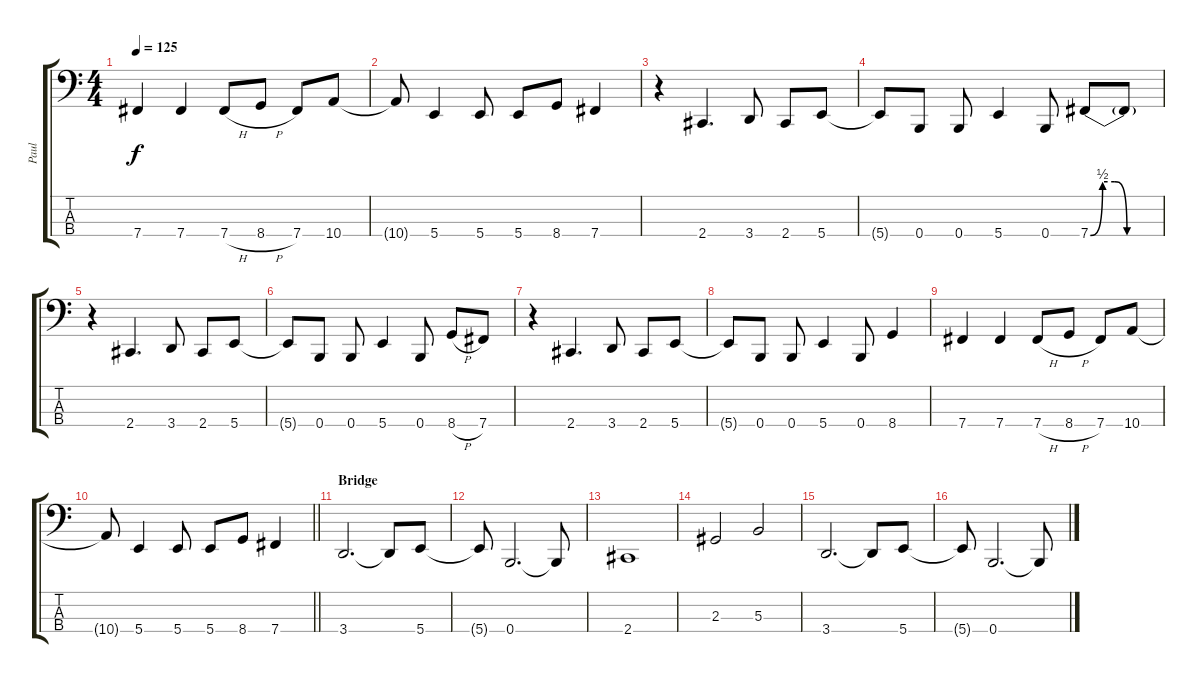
\track ("Paul" "Paul") {instrument electricbasspick}
\staff {score tabs}
\tuning (E2 B1 Gb1 B0) {hide}
\ts (4 4)
\tempo 125
\clef f4
\ks c
7.4.4{dy f} 7.4.4 7.4{h}.8 8.4{h}.8 7.4.8 10.4.8 |
10.4{t}.8 5.4.4 5.4.8 5.4.8 8.4.8 7.4.4 |
r.4 2.4.4{d} 3.4.8 2.4.8 5.4.8 |
5.4{t}.8 0.4.8 0.4.8 5.4.4 0.4.8 7.4{be (custom 0 0 10 2 20 2 30 0 60 0)}.8 7.4{t}.8 |
r.4 2.4.4{d} 3.4.8 2.4.8 5.4.8 |
5.4{t}.8 0.4.8 0.4.8 5.4.4 0.4.8 8.4{h}.8 7.4.8 |
r.4 2.4.4{d} 3.4.8 2.4.8 5.4.8 |
5.4{t}.8 0.4.8 0.4.8 5.4.4 0.4.8 8.4.4 |
7.4.4 7.4.4 7.4{h}.8 8.4{h}.8 7.4.8 10.4.8 |
\barLineRight lightlight
10.4{t}.8 5.4.4 5.4.8 5.4.8 8.4.8 7.4.4 |
\section ("" "Bridge ")
3.4.2{d} 3.4{t}.8 5.4.8 |
5.4{t}.8 0.4.2{d} 0.4{t}.8 |
2.4.1 |
2.3.2 5.3.2 |
3.4.2{d} 3.4{t}.8 5.4.8 |
5.4{t}.8 0.4.2{d} 0.4{t}.8
